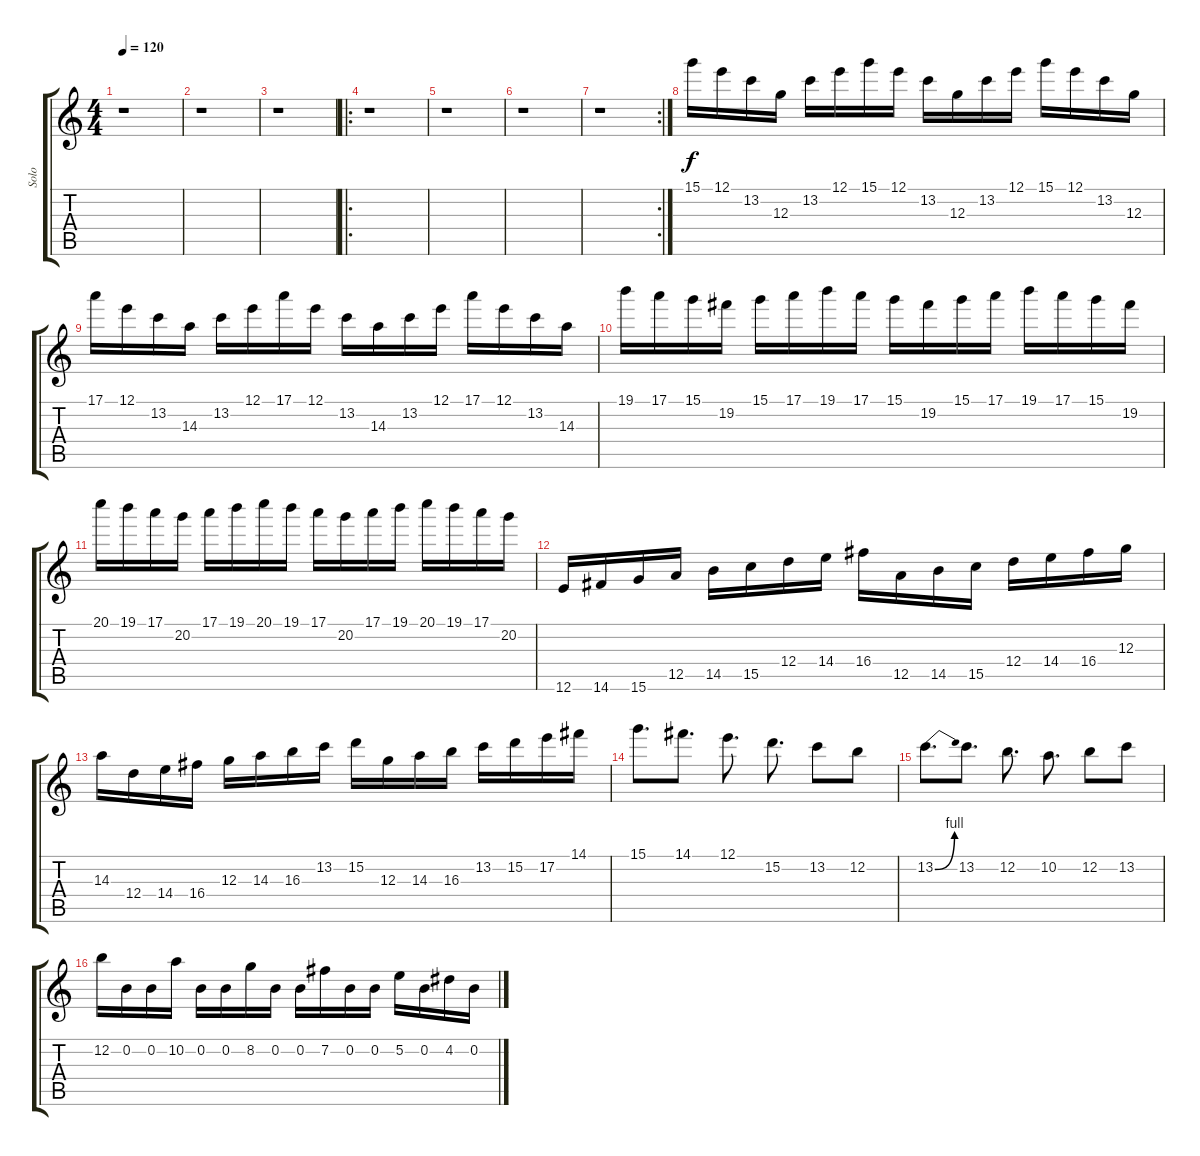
\track ("Solo" "Solo") {instrument distortionguitar}
\staff {score tabs}
\tuning (E4 B3 G3 D3 A2 E2) {hide}
\ts (4 4)
\tempo 120
\clef g2
\ks c
r.1{dy f} |
r.1 |
r.1 |
\ro
r.1 |
r.1 |
r.1 |
\rc 2
r.1 |
15.1.16 12.1.16 13.2.16 12.3.16 13.2.16 12.1.16 15.1.16 12.1.16 13.2.16 12.3.16 13.2.16 12.1.16 15.1.16 12.1.16 13.2.16 12.3.16 |
17.1.16 12.1.16 13.2.16 14.3.16 13.2.16 12.1.16 17.1.16 12.1.16 13.2.16 14.3.16 13.2.16 12.1.16 17.1.16 12.1.16 13.2.16 14.3.16 |
19.1.16 17.1.16 15.1.16 19.2.16 15.1.16 17.1.16 19.1.16 17.1.16 15.1.16 19.2.16 15.1.16 17.1.16 19.1.16 17.1.16 15.1.16 19.2.16 |
20.1.16 19.1.16 17.1.16 20.2.16 17.1.16 19.1.16 20.1.16 19.1.16 17.1.16 20.2.16 17.1.16 19.1.16 20.1.16 19.1.16 17.1.16 20.2.16 |
12.6.16 14.6.16 15.6.16 12.5.16 14.5.16 15.5.16 12.4.16 14.4.16 16.4.16 12.5.16 14.5.16 15.5.16 12.4.16 14.4.16 16.4.16 12.3.16 |
14.3.16 12.4.16 14.4.16 16.4.16 12.3.16 14.3.16 16.3.16 13.2.16 15.2.16 12.3.16 14.3.16 16.3.16 13.2.16 15.2.16 17.2.16 14.1.16 |
15.1.8{d} 14.1.8{d} 12.1.8{d} 15.2.8{d} 13.2.8 12.2.8 |
13.2{be (bend 0 0 60 4)}.8{d} 13.2.8{d} 12.2.8{d} 10.2.8{d} 12.2.8 13.2.8 |
12.2.16 0.2.16 0.2.16 10.2.16 0.2.16 0.2.16 8.2.16 0.2.16 0.2.16 7.2.16 0.2.16 0.2.16 5.2.16 0.2.16 4.2.16 0.2.16
